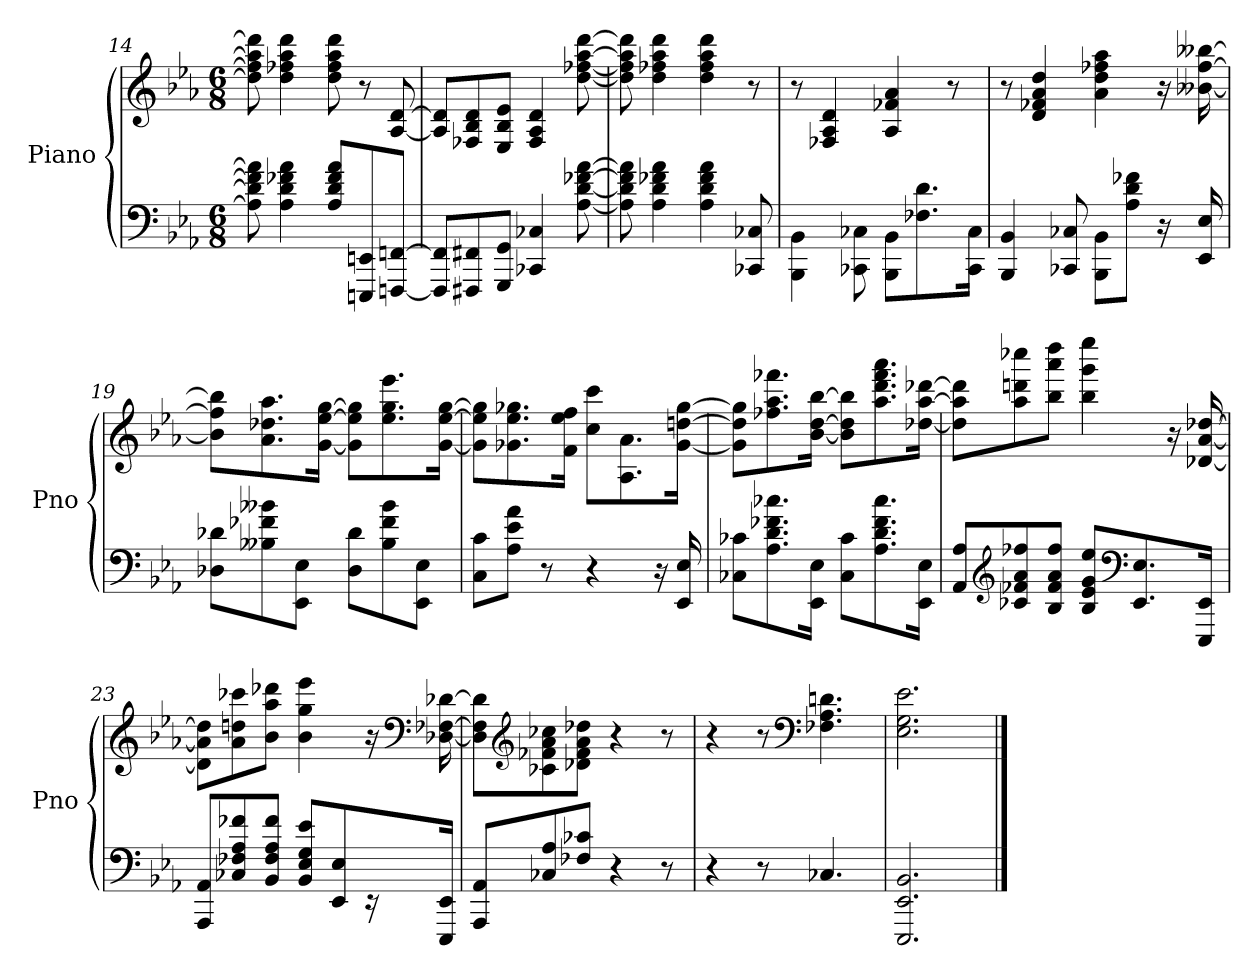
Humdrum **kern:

**kern	**kern
*part1	*part1
*staff2	*staff1
*I"Piano	*
*I'Pno	*
*clefF4	*clefG2
*k[b-e-a-]	*k[b-e-a-]
*E-:	*E-:
*M6/8	*M6/8
=14	=14
8A-] 8d] 8f-] 8a-]	8dd] 8ff-] 8aa-] 8ddd]
4A- 4d 4f-X 4a-	4dd 4ff-X 4aa- 4ddd
8A- 8d 8f- 8a-L	8dd 8ff- 8aa- 8ddd
8EEEn 8EEn	8r
[8FFFn [8FFnJ	[8A- [8d
=15	=15
8FFF] 8FF]L	8A-] 8d]L
8FFF#X 8FF#X	8F-X 8B- 8d
8GGG 8GGJ	8E- 8B- 8e-J
4CC-X 4C-X	4F- 4A- 4d
[8A- [8d [8f-X [8a-	[8dd [8ff-X [8aa- [8ddd
=16	=16
8A-] 8d] 8f-] 8a-]	8dd] 8ff-] 8aa-] 8ddd]
4A- 4d 4f-X 4a-	4dd 4ff-X 4aa- 4ddd
4A- 4d 4f- 4a-	4dd 4ff- 4aa- 4ddd
8CC-X 8C-X	8r
=17	=17
4BBB-\ 4BB-\	8r
.	4F-X/ 4A-/ 4d/
8CC-X\ 8C-X\	.
8BBB-\ 8BB-\L	4A- 4f-X 4a-
8.F-X 8.d	.
.	8r
16CC- 16C-Jk	.
=18	=18
4BBB- 4BB-	8r
.	4d 4f-X 4a- 4dd
8CC-X 8C-X	.
8BBB- 8BB-L	4a- 4dd 4ff-X 4aa-
8A- 8d 8f-XJ	.
16r	16r
16EE- 16E-	[16b--X [16ff- [16bb--X
=19	=19
8D-X 8d-XL	8b--] 8ff-] 8bb--]L
8B--X 8f-X 8b--X	8.a- 8.dd-X 8.aa-
8EE- 8E-J	.
.	[16g [16ee- [16ggJk
8D- 8d-L	8g] 8ee-] 8gg]L
8B-- 8f- 8b--	8.ee- 8.gg 8.eee-
8EE- 8E-J	.
.	[16g [16ee- [16ggJk
=20	=20
8C 8cL	8g] 8ee-] 8gg]L
8A- 8e- 8a-J	8.g-X 8.ee- 8.gg-X
8r	.
.	16f 16ee- 16ffJk
4r	8cc 8cccL
.	8.A- 8.a-
16r	.
16EE- 16E-	[16g- [16ddn [16gg-Jk
=21	=21
8C-X 8c-XL	8g-] 8dd] 8gg-]L
8.A- 8.d 8.f-X 8.cc-X	8.ff-X 8.aa- 8.fff-X
16EE- 16E-Jk	[16b- [16dd [16bb-Jk
8C- 8c-L	8b-] 8dd] 8bb-]L
8.A- 8.d 8.f- 8.cc-	8.aa- 8.ddd 8.fff- 8.aaa-
16EE- 16E-Jk	[16dd-X [16aa- [16ddd-XJk
=22	=22
8AA- 8A-L	8dd-] 8aa-] 8ddd-]L
*clefG2	*
8c-X 8f-X 8a- 8ff-X	8aa- 8dddn 8cccc-X
8B- 8f- 8a- 8ff-J	8bb- 8aaa- 8ddddJ
8B- 8e- 8g 8ee-L	4bb- 4ggg 4eeee-
*clefF4	*
8.EE- 8.E-	.
.	16r
16EEE- 16EE-Jk	[16d-X [16a- [16dd-X
=23	=23
8AAA-/ 8AA-/L	8d-] 8a-] 8dd-]L
8C-X 8F-X 8A- 8f-X	8a- 8ddn 8ccc-X
8BB- 8F- 8A- 8f-J	8b- 8aa- 8ddd-XJ
8BB- 8E- 8G 8e-L	4b- 4gg 4eee-
8EE- 8E-	.
16r	16r
*	*clefF4
16EEE- 16EE-Jk	[16D-X [16F-X [16d-X
=24	=24
8AAA- 8AA-L	8D-] 8F-] 8d-]L
*	*clefG2
8C-X 8A-	8c-X 8f-X 8a- 8cc-X
8F-X 8c-XJ	8d-X 8f- 8a- 8dd-XJ
4r	4r
8r	8r
=25	=25
4r	4r
8r	8r
*	*clefF4
4.C-X	4.F-X 4.A- 4.dn
=26	=26
2.EEE- 2.EE- 2.BB-	2.E- 2.G 2.e-
==	==
*-	*-
